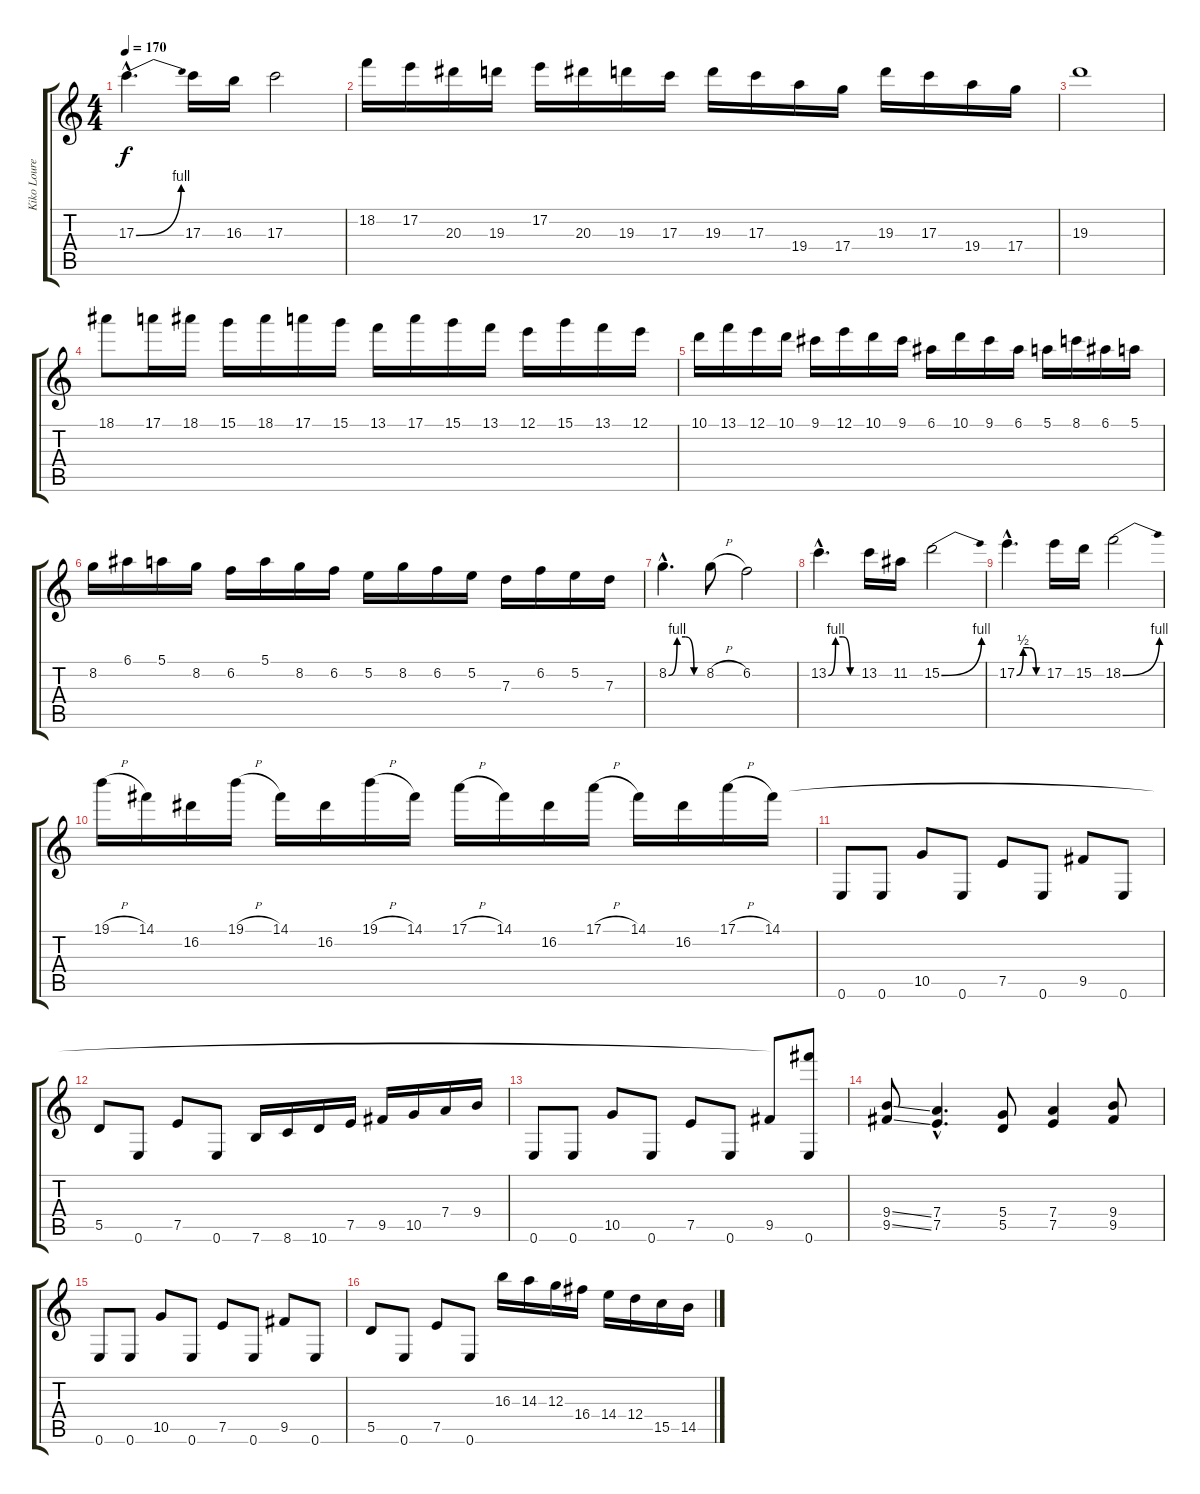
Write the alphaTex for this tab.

\track ("Kiko Loureiro" "Kiko Loure") {instrument overdrivenguitar}
\staff {score tabs}
\tuning (E4 B3 G3 D3 A2 E2) {hide}
\ts (4 4)
\tempo 170
\clef g2
\ks c
17.3{be (bend 0 0 60 4) hac}.4{d dy f} 17.3.16 16.3.16 17.3.2 |
18.2.16 17.2.16 20.3.16 19.3.16 17.2.16 20.3.16 19.3.16 17.3.16 19.3.16 17.3.16 19.4.16 17.4.16 19.3.16 17.3.16 19.4.16 17.4.16 |
19.3.1 |
18.1.8 17.1.16 18.1.16 15.1.16 18.1.16 17.1.16 15.1.16 13.1.16 17.1.16 15.1.16 13.1.16 12.1.16 15.1.16 13.1.16 12.1.16 |
10.1.16 13.1.16 12.1.16 10.1.16 9.1.16 12.1.16 10.1.16 9.1.16 6.1.16 10.1.16 9.1.16 6.1.16 5.1.16 8.1.16 6.1.16 5.1.16 |
8.2.16 6.1.16 5.1.16 8.2.16 6.2.16 5.1.16 8.2.16 6.2.16 5.2.16 8.2.16 6.2.16 5.2.16 7.3.16 6.2.16 5.2.16 7.3.16 |
8.2{be (custom 0 0 15 4 30 4 45 0 60 0) hac}.4{d} 8.2{h}.8 6.2.2 |
13.2{be (custom 0 0 15 4 30 4 45 0 60 0) hac}.4{d} 13.2.16 11.2.16 15.2{be (bend 0 0 60 4)}.2 |
17.2{be (custom 0 0 15 2 30 2 45 0 60 0) hac}.4{d} 17.2.16 15.2.16 18.2{be (bend 0 0 60 4)}.2 |
19.1{h}.16 14.1.16 16.2.16 19.1{h}.16 14.1.16 16.2.16 19.1{h}.16 14.1.16 17.1{h}.16 14.1.16 16.2.16 17.1{h}.16 14.1.16 16.2.16 17.1{h}.16 14.1.16 |
0.6.8{balance 4} 0.6.8 10.5.8 0.6.8 7.5.8 0.6.8 9.5.8 0.6.8 |
5.5.8 0.6.8 7.5.8 0.6.8 7.6.16 8.6.16 10.6.16 7.5.16 9.5.16 10.5.16 7.4.16 9.4.16 |
0.6.8 0.6.8 10.5.8 0.6.8 7.5.8 0.6.8 9.5.8 (14.1{t} 0.6).8 |
(9.4{ss} 9.5{ss}).8 (7.4{hac} 7.5{hac}).4{d} (5.4 5.5).8 (7.4 7.5).4 (9.4 9.5).8 |
0.6.8 0.6.8 10.5.8 0.6.8 7.5.8 0.6.8 9.5.8 0.6.8 |
5.5.8 0.6.8 7.5.8 0.6.8 16.3.16 14.3.16 12.3.16 16.4.16 14.4.16 12.4.16 15.5.16 14.5.16
